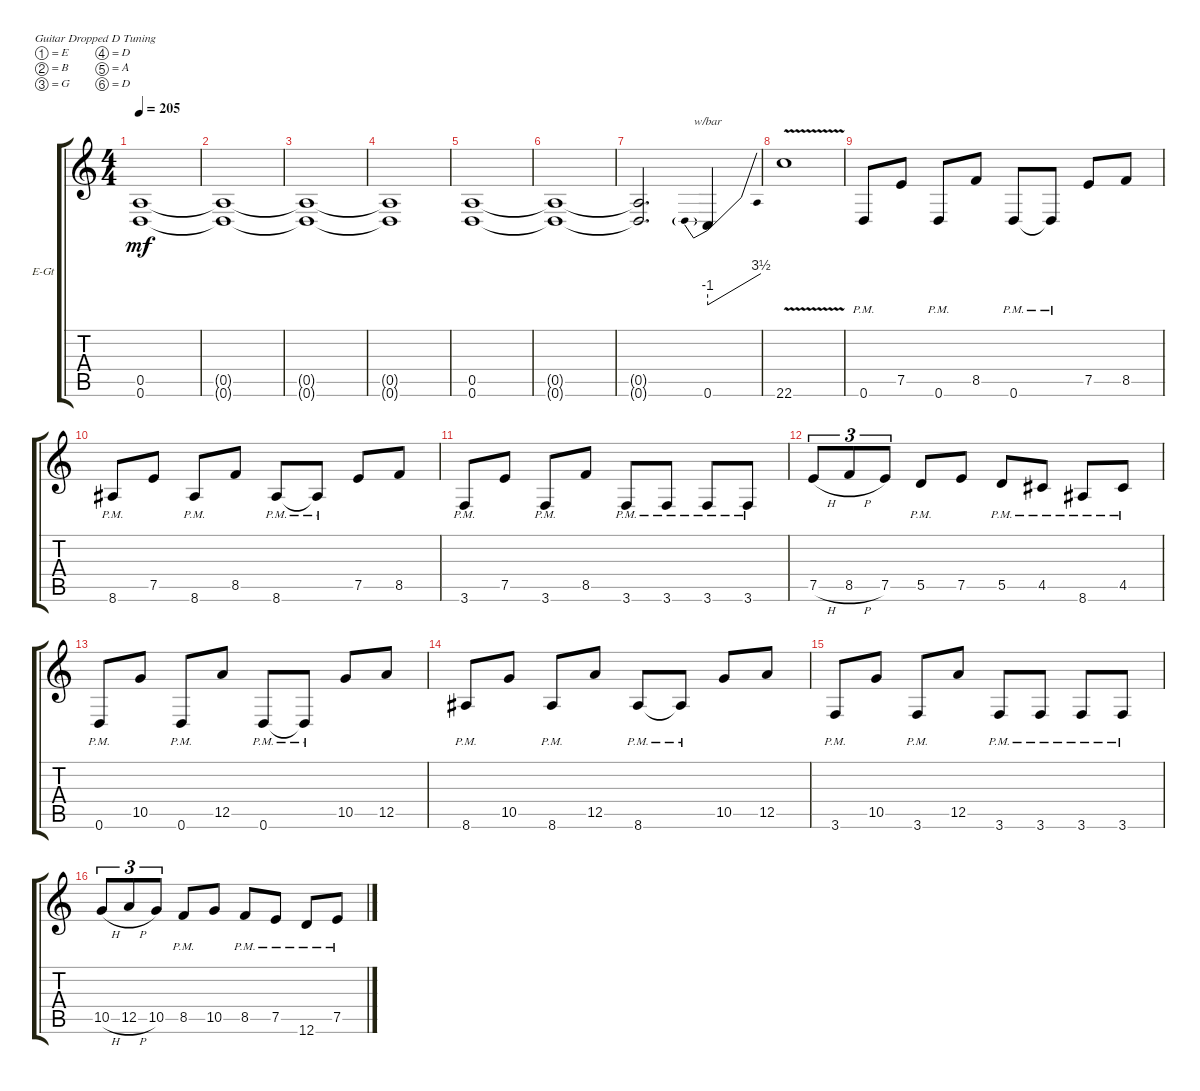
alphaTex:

\defaultSystemsLayout 4
\bracketExtendMode groupsimilarinstruments
\firstSystemTrackNameOrientation horizontal
\otherSystemsTrackNameOrientation horizontal
\track ("right" "E-Gt") {instrument distortionguitar}
\staff {score tabs}
\tuning (E4 B3 G3 D3 A2 D2)
\ts (4 4)
\tempo 205
\clef g2
\ks c
(0.5 0.6).1{dy mf} |
(0.5{t} 0.6{t}).1 |
(0.6{t} 0.5{t}).1 |
(0.5{t} 0.6{t}).1 |
(0.5 0.6).1 |
(0.5{t} 0.6{t}).1 |
(0.6{t} 0.5{t}).2{d} 0.6.4{tbe (predivedive default 0 -4 60 14)} |
22.6{v}.1 |
0.6{pm}.8 7.5.8 0.6{pm}.8 8.5.8 0.6{pm}.8 0.6{pm t}.8 7.5.8 8.5.8 |
8.6{pm}.8 7.5.8 8.6{pm}.8 8.5.8 8.6{pm}.8 8.6{pm t}.8 7.5.8 8.5.8 |
3.6{pm}.8 7.5.8 3.6{pm}.8 8.5.8 3.6{pm}.8 3.6{pm}.8 3.6{pm}.8 3.6{pm}.8 |
7.5{h}.8{tu (3 2)} 8.5{h}.8{tu (3 2)} 7.5.8{tu (3 2)} 5.5{pm}.8 7.5.8 5.5{pm}.8 4.5{pm}.8 8.6{pm}.8 4.5{pm}.8 |
0.6{pm}.8 10.5.8 0.6{pm}.8 12.5.8 0.6{pm}.8 0.6{pm t}.8 10.5.8 12.5.8 |
8.6{pm}.8 10.5.8 8.6{pm}.8 12.5.8 8.6{pm}.8 8.6{pm t}.8 10.5.8 12.5.8 |
3.6{pm}.8 10.5.8 3.6{pm}.8 12.5.8 3.6{pm}.8 3.6{pm}.8 3.6{pm}.8 3.6{pm}.8 |
10.5{h}.8{tu (3 2)} 12.5{h}.8{tu (3 2)} 10.5.8{tu (3 2)} 8.5{pm}.8 10.5.8 8.5{pm}.8 7.5{pm}.8 12.6{pm}.8 7.5{pm}.8
